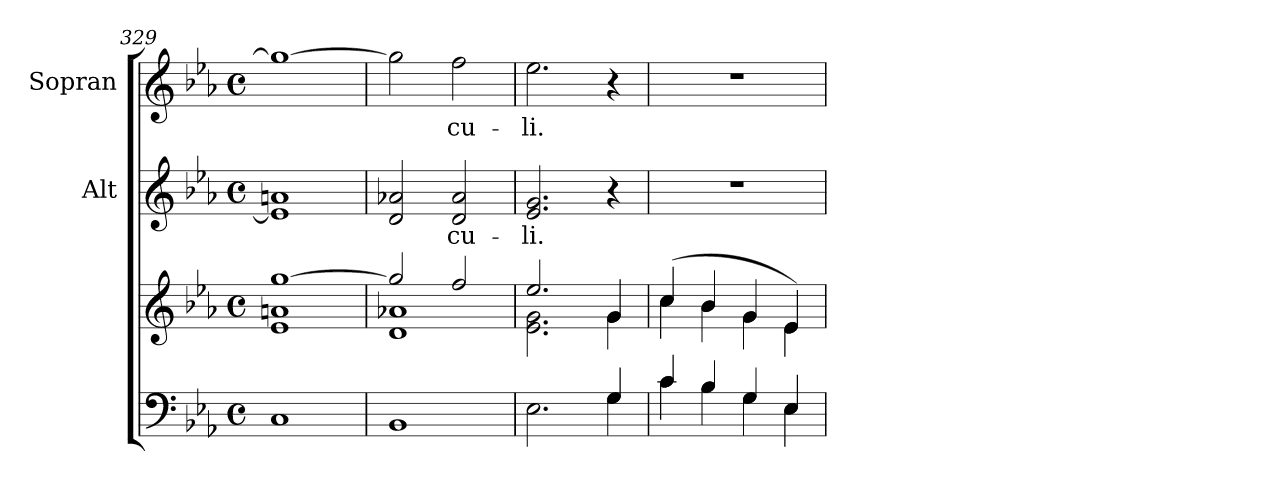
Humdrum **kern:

**kern	**kern	**kern	**text	**kern	**text
*part3	*part3	*part2	*part2	*part1	*part1
*staff4	*staff3	*staff2	*staff2	*staff1	*staff1
*	*	*I"Alt	*	*I"Sopran	*
*	*	*I'A.	*	*I'S.	*
*clefF4	*clefG2	*clefG2	*	*clefG2	*
*k[b-e-a-]	*k[b-e-a-]	*k[b-e-a-]	*	*k[b-e-a-]	*
*E-:	*E-:	*E-:	*	*E-:	*
*M4/4	*M4/4	*M4/4	*	*M4/4	*
*met(c)	*met(c)	*met(c)	*	*met(c)	*
=329	=329	=329	=329	=329	=329
*	*^	*	*	*	*
1C	[>1gg	1e- 1an	1e-] 1an	.	1gg_	.
!!LO:LB:g=z
=330	=330	=330	=330	=330	=330	=330
1BB-	2gg/]	1d 1a-X	2d/ 2a-X/	.	2gg\]	.
!	!	!	!	!LO:LY:b	!	!LO:LY:b
.	2ff/	.	2d/ 2a-/	-cu-	2ff\	-cu-
=331	=331	=331	=331	=331	=331	=331
*^	*	*	*	*	*	*
!	!	!	!	!	!LO:LY:b	!	!LO:LY:b
2.E-\	2.ryy	2.ee-/	2.e-\ 2.g\	2.e-/ 2.g/	-li.	2.ee-\	-li.
4G/	4G\	4g/	4g\	4r	.	4r	.
=332	=332	=332	=332	=332	=332	=332	=332
4c/	4c\	(4cc/	4cc\	1r	.	1r	.
4B-/	4B-\	4b-/	4b-\	.	.	.	.
4G/	4G\	4g/	4g\	.	.	.	.
4E-/	4E-\	4e-/)	4e-\	.	.	.	.
*v	*v	*	*	*	*	*	*
*	*v	*v	*	*	*	*
=	=	=	=	=	=
*-	*-	*-	*-	*-	*-
